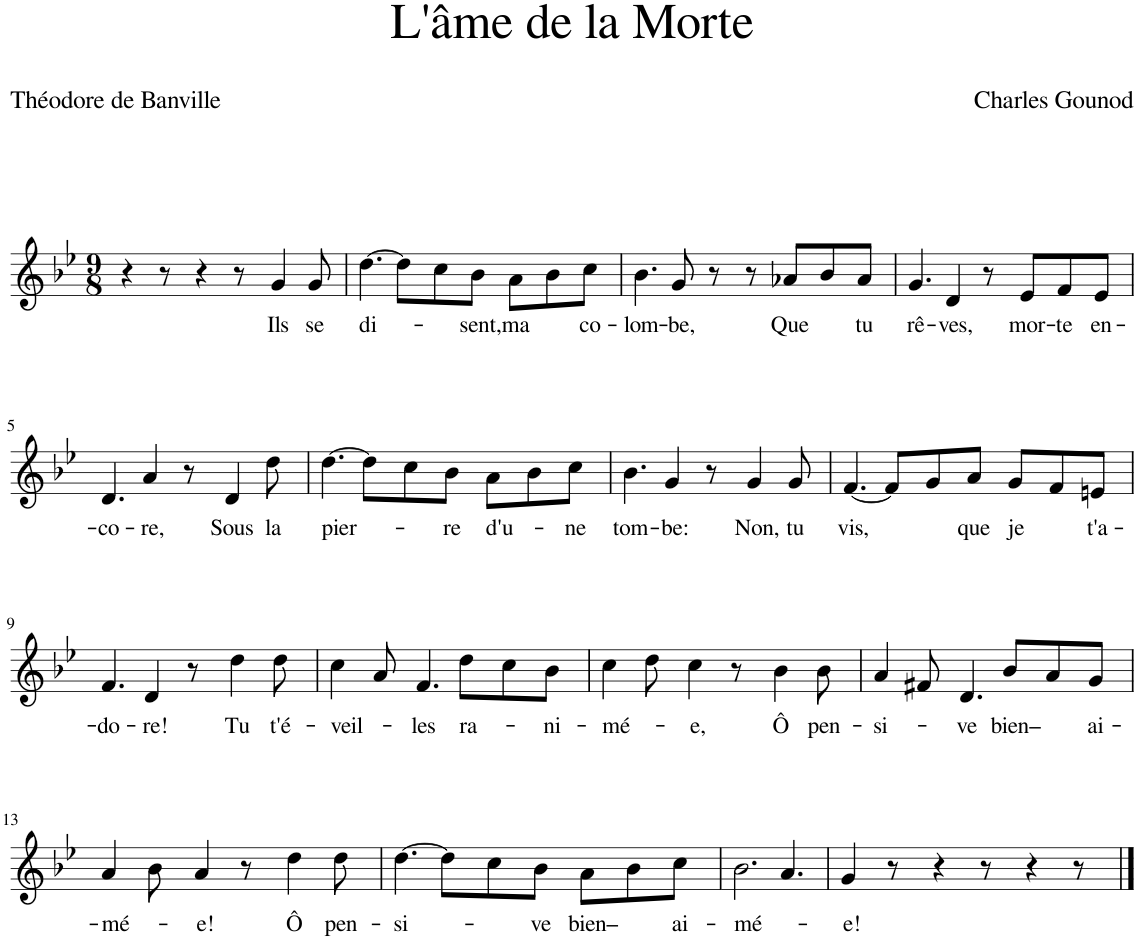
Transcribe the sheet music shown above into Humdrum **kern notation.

**kern	**text
*part1	*part1
*staff1	*staff1
*I"Piano	*
*I'Pno	*
*clefG2	*
*k[b-e-]	*
*M9/8	*
=1	=1
4r	.
8r	.
4r	.
8r	.
!	!LO:LY:b
4g/	Ils
!	!LO:LY:b
8g/	se
=2	=2
!	!LO:LY:b
[4.dd\	di-
8dd\L]	.
8cc\	.
!	!LO:LY:b
8b-\J	-sent,
!	!LO:LY:b
8a\L	ma
8b-\	.
!	!LO:LY:b
8cc\J	co-
=3	=3
!	!LO:LY:b
4.b-\	-lom-
!	!LO:LY:b
8g/	-be,
8r	.
8r	.
!	!LO:LY:b
8a-X/L	Que
8b-/	.
!	!LO:LY:b
8a-/J	tu
=4	=4
!	!LO:LY:b
4.g/	rê-
!	!LO:LY:b
4d/	-ves,
8r	.
!	!LO:LY:b
8e-/L	mor-
!	!LO:LY:b
8f/	-te
!	!LO:LY:b
8e-/J	en-
!!LO:LB:g=z
=5	=5
!	!LO:LY:b
4.d/	-co-
!	!LO:LY:b
4a/	-re,
8r	.
!	!LO:LY:b
4d/	Sous
!	!LO:LY:b
8dd\	la
=6	=6
!	!LO:LY:b
[4.dd\	pier-
8dd\L]	.
8cc\	.
!	!LO:LY:b
8b-\J	-re
!	!LO:LY:b
8a\L	d'u-
8b-\	.
!	!LO:LY:b
8cc\J	-ne
=7	=7
!	!LO:LY:b
4.b-\	tom-
!	!LO:LY:b
4g/	-be:
8r	.
!	!LO:LY:b
4g/	Non,
!	!LO:LY:b
8g/	tu
=8	=8
!	!LO:LY:b
[4.f/	vis,
8f/L]	.
8g/	.
!	!LO:LY:b
8a/J	que
!	!LO:LY:b
8g/L	je
8f/	.
!	!LO:LY:b
8en/J	t'a-
!!LO:LB:g=z
=9	=9
!	!LO:LY:b
4.f/	-do-
!	!LO:LY:b
4d/	-re!
8r	.
!	!LO:LY:b
4dd\	Tu
!	!LO:LY:b
8dd\	t'é-
=10	=10
!	!LO:LY:b
4cc\	-veil-
8a/	.
!	!LO:LY:b
4.f/	-les
!	!LO:LY:b
8dd\L	ra-
8cc\	.
!	!LO:LY:b
8b-\J	-ni-
=11	=11
!	!LO:LY:b
4cc\	-mé-
8dd\	.
!	!LO:LY:b
4cc\	-e,
8r	.
!	!LO:LY:b
4b-\	Ô
!	!LO:LY:b
8b-\	pen-
=12	=12
!	!LO:LY:b
4a/	-si-
8f#X/	.
!	!LO:LY:b
4.d/	-ve
!	!LO:LY:b
8b-/L	bien–
8a/	.
!	!LO:LY:b
8g/J	ai-
!!LO:LB:g=z
=13	=13
!	!LO:LY:b
4a/	-mé-
8b-\	.
!	!LO:LY:b
4a/	-e!
8r	.
!	!LO:LY:b
4dd\	Ô
!	!LO:LY:b
8dd\	pen-
=14	=14
!	!LO:LY:b
[4.dd\	-si-
8dd\L]	.
8cc\	.
!	!LO:LY:b
8b-\J	-ve
!	!LO:LY:b
8a\L	bien–
8b-\	.
!	!LO:LY:b
8cc\J	ai-
=15	=15
!	!LO:LY:b
2.b-\	-mé-
4.a/	.
=16	=16
!	!LO:LY:b
4g/	-e!
8r	.
4r	.
8r	.
4r	.
8r	.
==	==
*-	*-
